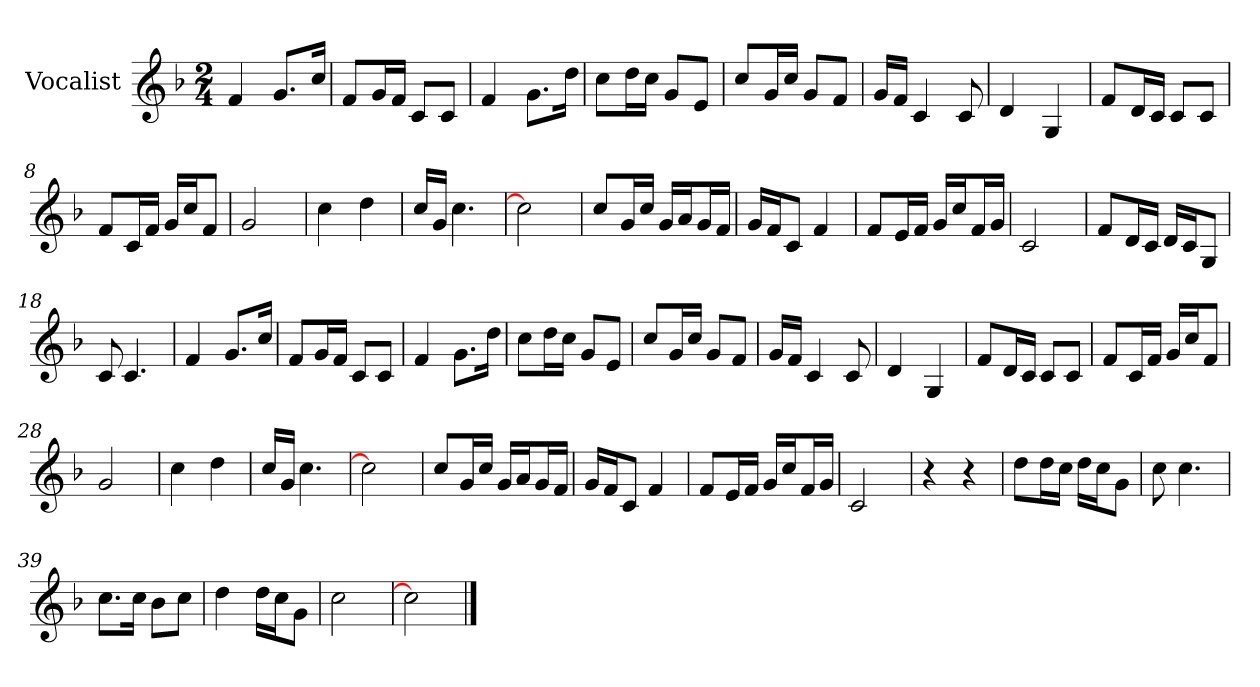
**kern
*part1
*staff1
*I"Vocalist
*k[b-]
*F:
*M2/4
=
4f
8.gL
16ccJk
=1
8fL
16gL
16fJJ
8cL
8cJ
=2
4f
8.gL
16ddJk
=3
8ccL
16ddL
16ccJJ
8gL
8eJ
=4
8ccL
16gL
16ccJJ
8gL
8fJ
=5
16gLL
16fJJ
4c
8c
=6
4d
4G
=7
8fL
16dL
16cJJ
8cL
8cJ
=8
8fL
16cL
16fJJ
16gLL
16ccJ
8fJ
=9
2g
=10
4cc
4dd
=11
16ccLL
16gJJ
4.cc
=12
2cc]
=13
8ccL
16gL
16ccJJ
16gLL
16aJ
16gL
16fJJ
=14
16gLL
16fJ
8cJ
4f
=15
8fL
16eL
16fJJ
16gLL
16ccJ
16fL
16gJJ
=16
2c
=17
8fL
16dL
16cJJ
16dLL
16cJ
8GJ
=18
8c
4.c
=19
4f
8.gL
16ccJk
=20
8fL
16gL
16fJJ
8cL
8cJ
=21
4f
8.gL
16ddJk
=22
8ccL
16ddL
16ccJJ
8gL
8eJ
=23
8ccL
16gL
16ccJJ
8gL
8fJ
=24
16gLL
16fJJ
4c
8c
=25
4d
4G
=26
8fL
16dL
16cJJ
8cL
8cJ
=27
8fL
16cL
16fJJ
16gLL
16ccJ
8fJ
=28
2g
=29
4cc
4dd
=30
16ccLL
16gJJ
4.cc
=31
2cc]
=32
8ccL
16gL
16ccJJ
16gLL
16aJ
16gL
16fJJ
=33
16gLL
16fJ
8cJ
4f
=34
8fL
16eL
16fJJ
16gLL
16ccJ
16fL
16gJJ
=35
2c
=36
4r
4r
=37
8ddL
16ddL
16ccJJ
16ddLL
16ccJ
8gJ
=38
8cc
4.cc
=39
8.ccL
16ccJk
8b-L
8ccJ
=40
4dd
16ddLL
16ccJ
8gJ
=41
2cc
=42
2cc]
==
*-
